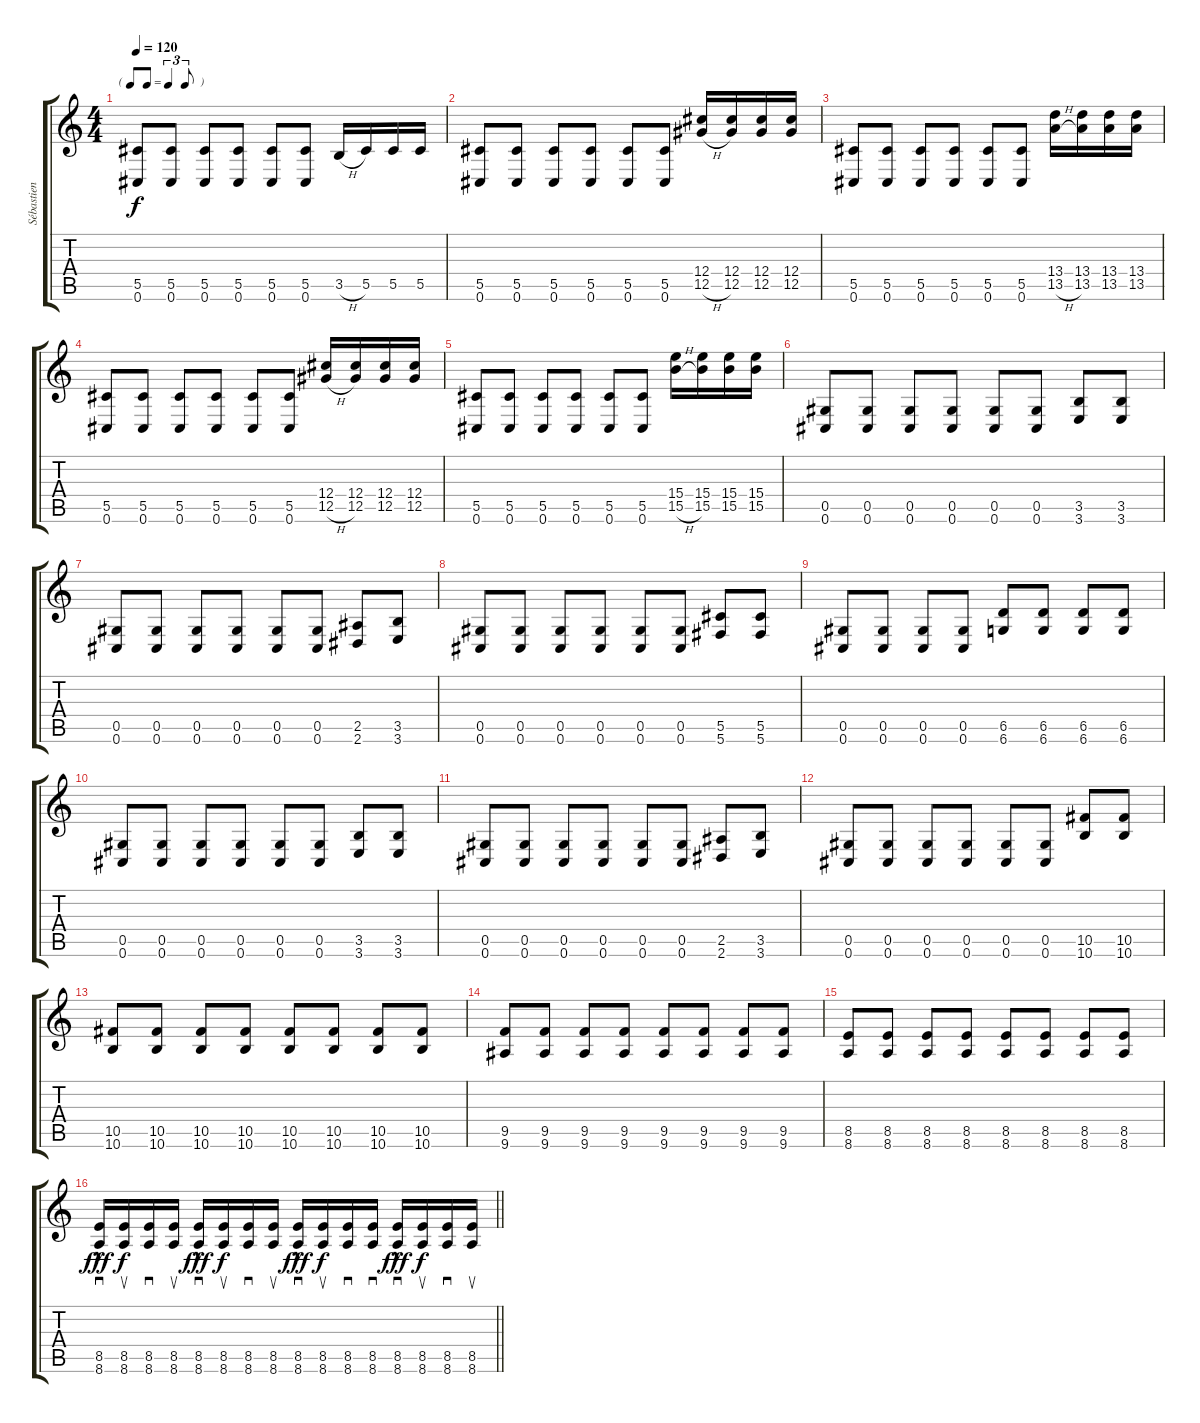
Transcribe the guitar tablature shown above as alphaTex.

\track ("Sébastien" "Sébastien") {instrument overdrivenguitar}
\staff {score tabs}
\tuning (Eb4 Bb3 Gb3 Db3 Ab2 Db2) {hide}
\ts (4 4)
\tf triplet8th
\tempo 120
\clef g2
\ks c
(5.5 0.6).8{dy f} (5.5 0.6).8 (5.5 0.6).8 (5.5 0.6).8 (5.5 0.6).8 (5.5 0.6).8 3.5{h}.16 5.5.16 5.5.16 5.5.16 |
(5.5 0.6).8 (5.5 0.6).8 (5.5 0.6).8 (5.5 0.6).8 (5.5 0.6).8 (5.5 0.6).8 (12.4 12.5{h}).16 (12.4 12.5).16 (12.4 12.5).16 (12.4 12.5).16 |
(5.5 0.6).8 (5.5 0.6).8 (5.5 0.6).8 (5.5 0.6).8 (5.5 0.6).8 (5.5 0.6).8 (13.4 13.5{h}).16 (13.4 13.5).16 (13.4 13.5).16 (13.4 13.5).16 |
(5.5 0.6).8 (5.5 0.6).8 (5.5 0.6).8 (5.5 0.6).8 (5.5 0.6).8 (5.5 0.6).8 (12.4 12.5{h}).16 (12.4 12.5).16 (12.4 12.5).16 (12.4 12.5).16 |
(5.5 0.6).8 (5.5 0.6).8 (5.5 0.6).8 (5.5 0.6).8 (5.5 0.6).8 (5.5 0.6).8 (15.4 15.5{h}).16 (15.4 15.5).16 (15.4 15.5).16 (15.4 15.5).16 |
(0.5 0.6).8 (0.5 0.6).8 (0.5 0.6).8 (0.5 0.6).8 (0.5 0.6).8 (0.5 0.6).8 (3.5 3.6).8 (3.5 3.6).8 |
(0.5 0.6).8 (0.5 0.6).8 (0.5 0.6).8 (0.5 0.6).8 (0.5 0.6).8 (0.5 0.6).8 (2.5 2.6).8 (3.5 3.6).8 |
(0.5 0.6).8 (0.5 0.6).8 (0.5 0.6).8 (0.5 0.6).8 (0.5 0.6).8 (0.5 0.6).8 (5.5 5.6).8 (5.5 5.6).8 |
(0.5 0.6).8 (0.5 0.6).8 (0.5 0.6).8 (0.5 0.6).8 (6.5 6.6).8 (6.5 6.6).8 (6.5 6.6).8 (6.5 6.6).8 |
(0.5 0.6).8 (0.5 0.6).8 (0.5 0.6).8 (0.5 0.6).8 (0.5 0.6).8 (0.5 0.6).8 (3.5 3.6).8 (3.5 3.6).8 |
(0.5 0.6).8 (0.5 0.6).8 (0.5 0.6).8 (0.5 0.6).8 (0.5 0.6).8 (0.5 0.6).8 (2.5 2.6).8 (3.5 3.6).8 |
(0.5 0.6).8 (0.5 0.6).8 (0.5 0.6).8 (0.5 0.6).8 (0.5 0.6).8 (0.5 0.6).8 (10.5 10.6).8 (10.5 10.6).8 |
(10.5 10.6).8 (10.5 10.6).8 (10.5 10.6).8 (10.5 10.6).8 (10.5 10.6).8 (10.5 10.6).8 (10.5 10.6).8 (10.5 10.6).8 |
(9.5 9.6).8 (9.5 9.6).8 (9.5 9.6).8 (9.5 9.6).8 (9.5 9.6).8 (9.5 9.6).8 (9.5 9.6).8 (9.5 9.6).8 |
(8.5 8.6).8 (8.5 8.6).8 (8.5 8.6).8 (8.5 8.6).8 (8.5 8.6).8 (8.5 8.6).8 (8.5 8.6).8 (8.5 8.6).8 |
\barLineRight lightlight
(8.5{hac} 8.6{hac}).16{sd dy fff} (8.5 8.6).16{su dy f} (8.5 8.6).16{sd} (8.5 8.6).16{su} (8.5{hac} 8.6{hac}).16{sd dy fff} (8.5 8.6).16{su dy f} (8.5 8.6).16{sd} (8.5 8.6).16{su} (8.5{hac} 8.6{hac}).16{sd dy fff} (8.5 8.6).16{su dy f} (8.5 8.6).16{sd} (8.5 8.6).16{sd} (8.5{hac} 8.6{hac}).16{sd dy fff} (8.5 8.6).16{su dy f} (8.5 8.6).16{sd} (8.5 8.6).16{su}
